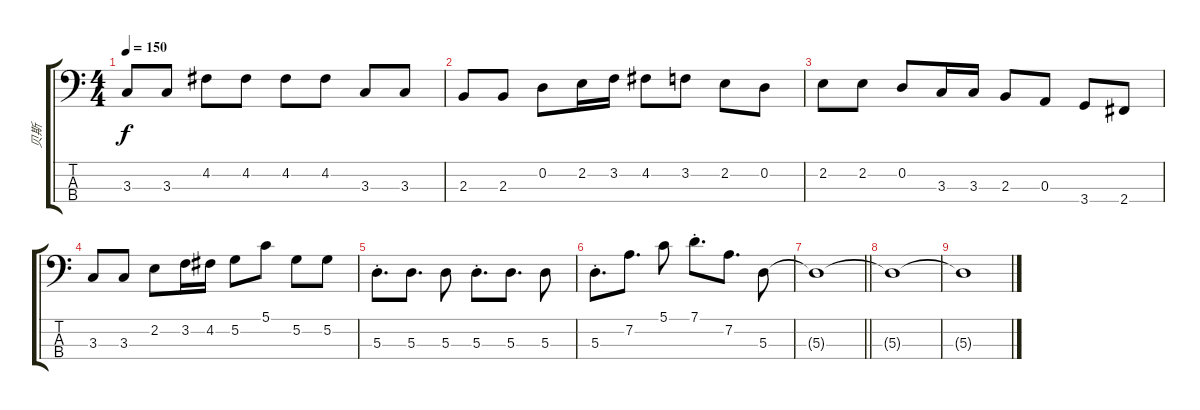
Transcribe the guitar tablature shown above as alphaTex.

\track ("贝斯" "贝斯") {instrument electricbassfinger}
\staff {score tabs}
\tuning (G2 D2 A1 E1) {hide}
\ts (4 4)
\tempo 150
\clef f4
\ks c
3.3.8{dy f} 3.3.8 4.2.8 4.2.8 4.2.8 4.2.8 3.3.8 3.3.8 |
2.3.8 2.3.8 0.2.8 2.2.16 3.2.16 4.2.8 3.2.8 2.2.8 0.2.8 |
2.2.8 2.2.8 0.2.8 3.3.16 3.3.16 2.3.8 0.3.8 3.4.8 2.4.8 |
3.3.8 3.3.8 2.2.8 3.2.16 4.2.16 5.2.8 5.1.8 5.2.8 5.2.8 |
5.3{st}.8{d} 5.3.8{d} 5.3.8 5.3{st}.8{d} 5.3.8{d} 5.3.8 |
5.3{st}.8{d} 7.2.8{d} 5.1.8 7.1{st}.8{d} 7.2.8{d} 5.3.8 |
\barLineRight lightlight
5.3{t}.1 |
5.3{t}.1 |
5.3{t}.1
